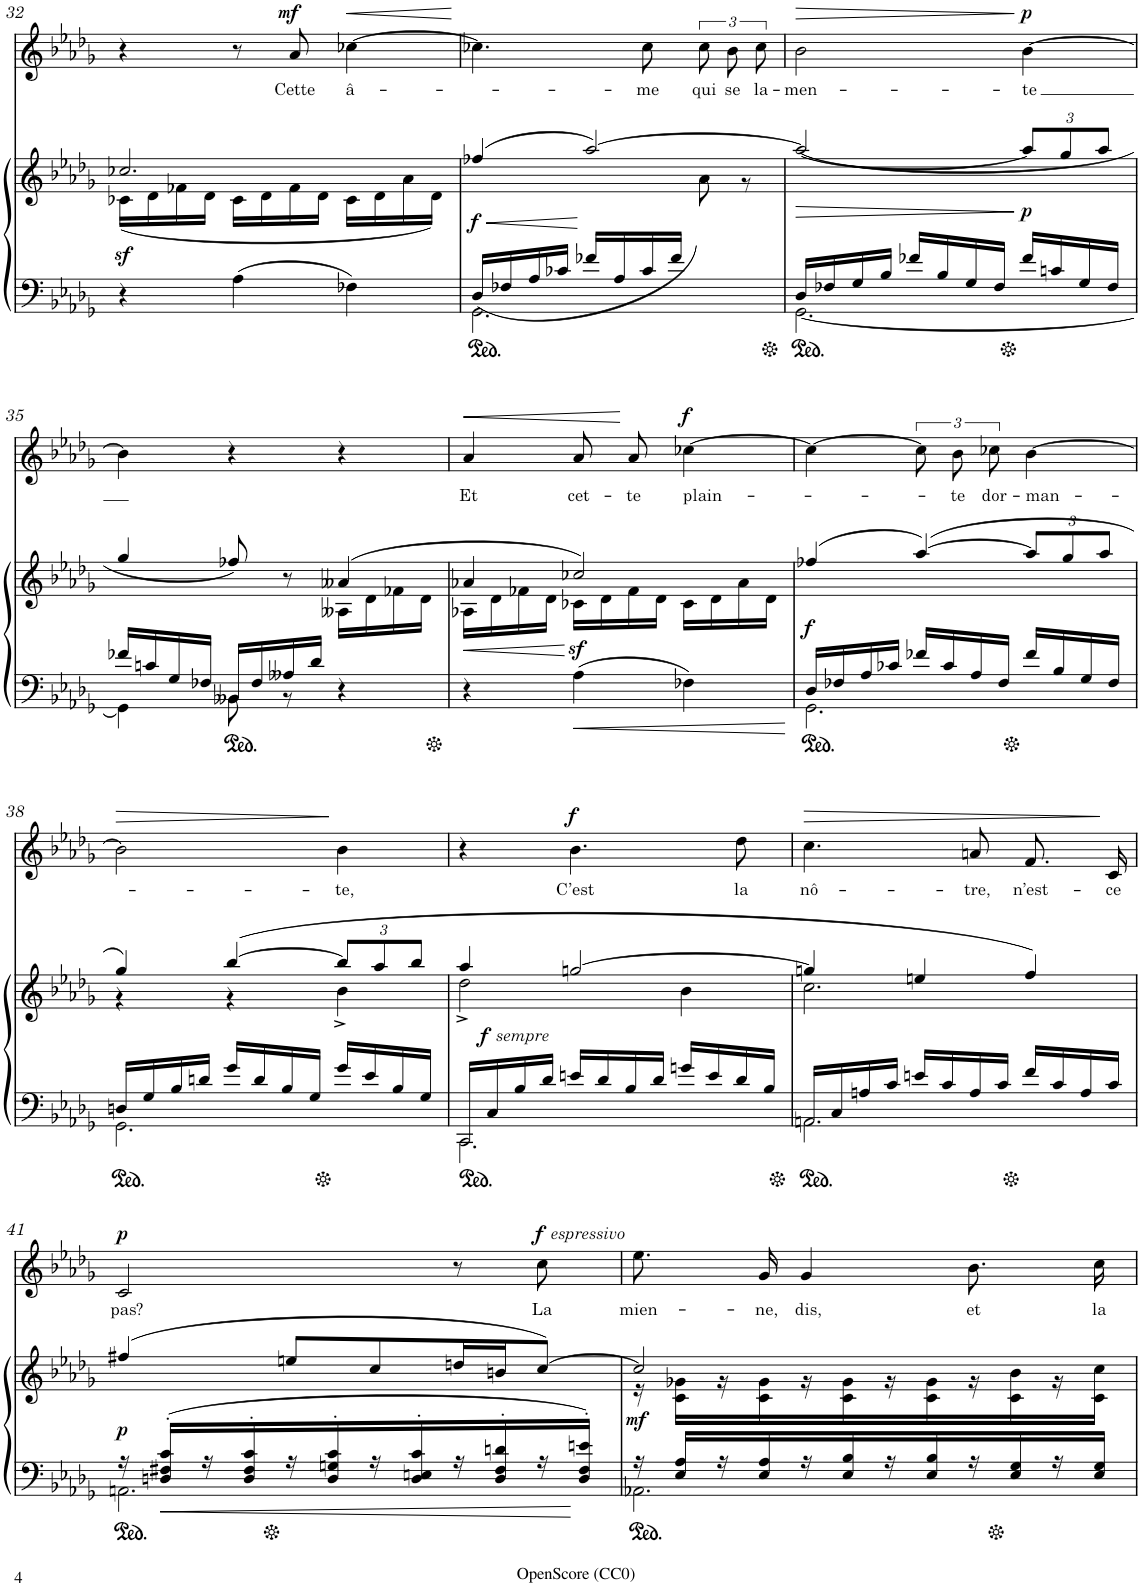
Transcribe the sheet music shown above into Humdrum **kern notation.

**kern	**kern	**dynam	**kern	**text	**dynam
*part2	*part2	*part2	*part1	*part1	*part1
*staff3	*staff2	*staff2/3	*staff1	*staff1	*staff1
*I"Piano	*	*	*I"Voice	*	*
*I'Pno	*	*	*	*	*
!!LO:PB:g=z
*clefF4	*clefG2	*	*clefG2	*	*
*k[b-e-a-d-g-]	*k[b-e-a-d-g-]	*	*k[b-e-a-d-g-]	*	*
*M3/4	*M3/4	*	*M3/4	*	*
=32	=32	=32	=32	=32	=32
*	*^	*	*	*	*
!	!	!	!LO:DY:b	!	!	!
4r	2.cc-X/	(16c-X\LL	sf	4r	.	.
.	.	16d-\	.	.	.	.
.	.	16f-X\	.	.	.	.
.	.	16d-\JJ	.	.	.	.
4A-\	.	16c-\LL	.	8r	.	.
.	.	16d-\	.	.	.	.
!	!	!	!	!	!LO:LY:b	!LO:DY:a
.	.	16f-\	.	8a-/	Cette	mf
.	.	16d-\JJ	.	.	.	.
!	!	!	!	!	!LO:LY:b	!LO:HP:b
4F-X\	.	16c-\LL	.	[4cc-X\	â-	<
.	.	16d-\	.	.	.	.
.	.	16a-\	.	.	.	.
.	.	16d-\JJ)	.	.	.	.
*	*v	*v	*	*	*	*
.	.	.	.	.	[
=33	=33	=33	=33	=33	=33
*^	*	*	*	*	*
*	*^	*	*	*	*	*
!	!	!	!	!LO:HP:b	!	!	!
*	*	*	*^	*	*	*	*
!	!	!	!	!	!LO:DY:n=1:b	!	!	!
(16D-/LL	2.GG-\	2ryy	(>4ff-X/	2ryy	< f	4.cc-X\]	.	.
16F-X/	.	.	.	.	.	.	.	.
16A-/	.	.	.	.	.	.	.	.
16c-X/JJ	.	.	.	.	.	.	.	.
16f-X/LL	.	.	[2aa-/)	.	.	.	.	.
16A-/	.	.	.	.	.	.	.	.
!	!	!	!	!	!	!	!LO:LY:b	!
16c-/	.	.	.	.	.	8cc-\	-me	.
16f-/JJ	.	.	.	.	.	.	.	.
!	!	!	!	!	!	!	!LO:LY:b	!
4ryy	.	8ryy	.	(8a-\	.	12cc-\L	qui	.
!	!	!	!	!	!	!	!LO:LY:b	!
.	.	.	.	.	.	12b-\	se	.
.	.	8ryy	.	8r	.	.	.	.
!	!	!	!	!	!	!	!LO:LY:b	!
.	.	.	.	.	.	12cc-\J	la-	.
*	*v	*v	*	*	*	*	*	*
*	*	*v	*v	*	*	*	*
=34	=34	=34	=34	=34	=34	=34
!	!	!	!LO:HP:b	!	!LO:LY:b	!LO:HP:b
16D-/LL	[2.GG-\	2aa-/_	>	2b-\	-men-	>
16F-X/	.	.	.	.	.	.
16G-/	.	.	.	.	.	.
16B-/JJ	.	.	.	.	.	.
16f-X/LL	.	.	.	.	.	.
16B-/	.	.	.	.	.	.
16G-/	.	.	.	.	.	.
16F-/JJ	.	.	.	.	.	.
*	*	*Xbrackettup	*	*	*	*
!	!	!	!LO:DY:n=1:b	!	!LO:LY:b	!LO:DY:n=1:a
16f-/LL	.	12aa-/L]	[ p	[4b-\	-te	] p
16cn/	.	.	.	.	.	.
.	.	12gg-/	.	.	.	.
16G-/	.	.	.	.	.	.
.	.	12aa-/J	.	.	.	.
16F-/JJ	.	.	.	.	.	.
!!LO:LB:g=z
=35	=35	=35	=35	=35	=35	=35
*	*^	*^	*	*	*	*
16f-X/LL	4GG-\]	4ryy	4gg-/	2ryy	.	4b-\]	.	.
16cn/	.	.	.	.	.	.	.	.
16G-/	.	.	.	.	.	.	.	.
16F-X/JJ	.	.	.	.	.	.	.	.
16BB--X/LL	8BB--\	4ryy	8ff-X/)	.	.	4r	.	.
16F-/	.	.	.	.	.	.	.	.
16A--X/	8r	.	8r	.	.	.	.	.
16d-/JJ	.	.	.	.	.	.	.	.
4r	4ryy	8ryy	(4a--X/	16A--X\LL	.	4r	.	.
.	.	.	.	16d-\	.	.	.	.
.	.	8ryy	.	16f-X\	.	.	.	.
.	.	.	.	16d-\JJ	.	.	.	.
*v	*v	*v	*	*	*	*	*	*
=36	=36	=36	=36	=36	=36	=36
!	!	!	!LO:HP:b	!	!LO:LY:b	!LO:HP:b
4r	4a-X/	16A-X\LL	<	4a-/	Et	<
.	.	16d-\	.	.	.	.
.	.	16f-X\	.	.	.	.
.	.	16d-\JJ	.	.	.	.
!	!	!	!LO:DY:n=1:b	!	!LO:LY:b	!
4A-\	2cc-X/)	16c-X\LL	] sf	8a-/L	cet-	.
.	.	16d-\	.	.	.	.
!	!	!	!	!	!LO:LY:b	!
.	.	16f-\	.	8a-/J	-te	[
.	.	16d-\JJ	.	.	.	.
!	!	!	!	!	!LO:LY:b	!LO:DY:a
4F-X\	.	16c-\LL	.	[4cc-X\	plain-	f
.	.	16d-\	.	.	.	.
.	.	16a-\	.	.	.	.
.	.	16d-\JJ	.	.	.	.
*	*v	*v	*	*	*	*
.	.	[	.	.	.
=37	=37	=37	=37	=37	=37
*^	*	*	*	*	*
!	!	!	!LO:DY:b	!	!	!
16D-/LL	2.GG-\	(>4ff-X/	f	4cc-\_	.	.
16F-X/	.	.	.	.	.	.
16A-/	.	.	.	.	.	.
16c-X/JJ	.	.	.	.	.	.
16f-X/LL	.	(>[>4aa-/)	.	12cc-\L]	.	.
16c-/	.	.	.	.	.	.
!	!	!	!	!	!LO:LY:b	!
.	.	.	.	12b-\	-te	.
16A-/	.	.	.	.	.	.
!	!	!	!	!	!LO:LY:b	!
.	.	.	.	12cc-X\J	dor-	.
16F-/JJ	.	.	.	.	.	.
!	!	!	!	!	!LO:LY:b	!
16f-/LL	.	12aa-/L]	.	[4b-\	-man-	.
16B-/	.	.	.	.	.	.
.	.	12gg-/	.	.	.	.
16G-/	.	.	.	.	.	.
.	.	12aa-/J	.	.	.	.
16F-/JJ	.	.	.	.	.	.
!!LO:LB:g=z
=38	=38	=38	=38	=38	=38	=38
*	*	*^	*	*	*	*
!	!	!	!	!	!	!	!LO:HP:b
16Dn/LL	2.GG-\	4gg-/)	4r	.	2b-\]	.	>
16G-/	.	.	.	.	.	.	.
16B-/	.	.	.	.	.	.	.
16dn/JJ	.	.	.	.	.	.	.
16g-/LL	.	([4bb-/	4r	.	.	.	.
16d/	.	.	.	.	.	.	.
16B-/	.	.	.	.	.	.	.
16G-/JJ	.	.	.	.	.	.	.
!	!	!	!	!	!	!LO:LY:b	!
16g-/LL	.	12bb-/L]	4b-^\	.	4b-\	-te,	]
16e-/	.	.	.	.	.	.	.
.	.	12aa-/	.	.	.	.	.
16B-/	.	.	.	.	.	.	.
.	.	12bb-/J	.	.	.	.	.
16G-/JJ	.	.	.	.	.	.	.
=39	=39	=39	=39	=39	=39	=39	=39
*	*	*	*^	*	*	*	*
16CC/LL	2.CC\	4aa-/	2dd-^\	16ryy	.	4r	.	.
!	!	!	!	!	!LO:DY:b	!	!	!
!	!	!	!	!	!LO:DY:n=1:b	!	!	!
16C/	.	.	.	2ryy	f other-dynamics	.	.	.
16B-/	.	.	.	.	.	.	.	.
16d-/JJ	.	.	.	.	.	.	.	.
!	!	!	!	!	!	!	!LO:LY:b	!LO:DY:a
16en/LL	.	[2ggn/	.	.	.	4.b-\	C’est	f
16d-/	.	.	.	.	.	.	.	.
16B-/	.	.	.	.	.	.	.	.
16d-/JJ	.	.	.	.	.	.	.	.
16gn/LL	.	.	4b-\	.	.	.	.	.
16e/	.	.	.	8.ryy	.	.	.	.
!	!	!	!	!	!	!	!LO:LY:b	!
16d-/	.	.	.	.	.	8dd-\	la	.
16B-/JJ	.	.	.	.	.	.	.	.
=40	=40	=40	=40	=40	=40	=40	=40	=40
!	!	!	!	!	!	!	!LO:LY:b	!LO:HP:b
*	*	*	*v	*v	*	*	*	*
16AAn/LL	2.AA\	4ggn/]	2.cc\	.	4.cc\	nô-	>
16C/	.	.	.	.	.	.	.
16An/	.	.	.	.	.	.	.
16c/JJ	.	.	.	.	.	.	.
16en/LL	.	4een/	.	.	.	.	.
16c/	.	.	.	.	.	.	.
!	!	!	!	!	!	!LO:LY:b	!
16A/	.	.	.	.	8an/	-tre,	.
16c/JJ	.	.	.	.	.	.	.
!	!	!	!	!	!	!LO:LY:b	!
16f/LL	.	4ff/)	.	.	8.f/L	n’est-	.
16c/	.	.	.	.	.	.	.
16A/	.	.	.	.	.	.	.
!	!	!	!	!	!	!LO:LY:b	!
16c/JJ	.	.	.	.	16c/Jk	-ce	]
*	*	*v	*v	*	*	*	*
!!LO:LB:g=z
=41	=41	=41	=41	=41	=41	=41
!	!	!	!LO:DY:b	!	!LO:LY:b	!LO:DY:a
16r	2.AAn\	(>4ff#X/	p	2c/	pas?	p
16Dn/' 16F#X/' 16c/'LL	.	.	.	.	.	.
16r	.	.	.	.	.	.
16D/' 16F#/' 16c/'	.	.	.	.	.	.
16r	.	8een/L	.	.	.	.
16D/' 16Gn/' 16c/'	.	.	.	.	.	.
16r	.	8cc/	.	.	.	.
16D/' 16En/' 16c/'	.	.	.	.	.	.
16r	.	16ddn/L	.	8r	.	.
16D/' 16F#/' 16dn/'	.	16bn/J	.	.	.	.
!	!	!	!	!	!LO:LY:b	!LO:DY:a
!	!	!	!	!	!	!LO:DY:n=1:a
16r	.	[8cc/J)	.	8cc\	La	f other-dynamics
16D/' 16F#/' 16en/'JJ	.	.	.	.	.	.
=42	=42	=42	=42	=42	=42	=42
*	*	*^	*	*	*	*
!	!	!	!	!LO:DY:a=2	!	!LO:LY:b	!
16r	2.AA-X\	2cc/]	16r	mf	8.ee-\L	mien-	.
16E-/ 16A-/LL	.	.	16c\ 16g-X\LL	.	.	.	.
16r	.	.	16r	.	.	.	.
!	!	!	!	!	!	!LO:LY:b	!
16E-/ 16A-/	.	.	16c\ 16g-\	.	16g-\Jk	-ne,	.
!	!	!	!	!	!	!LO:LY:b	!
16r	.	.	16r	.	4g-/	dis,	.
16E-/ 16B-/	.	.	16c\ 16g-\	.	.	.	.
16r	.	.	16r	.	.	.	.
16E-/ 16B-/	.	.	16c\ 16g-\	.	.	.	.
!	!	!	!	!	!	!LO:LY:b	!
16r	.	4ryy	16r	.	8.b-\L	et	.
16E-/ 16G-/	.	.	16c\ 16b-\	.	.	.	.
16r	.	.	16r	.	.	.	.
!	!	!	!	!	!	!LO:LY:b	!
16E-/ 16G-/JJ	.	.	16c\ 16cc\JJ	.	16cc\Jk	la	.
*v	*v	*	*	*	*	*	*
*	*v	*v	*	*	*	*
=	=	=	=	=	=
*-	*-	*-	*-	*-	*-
